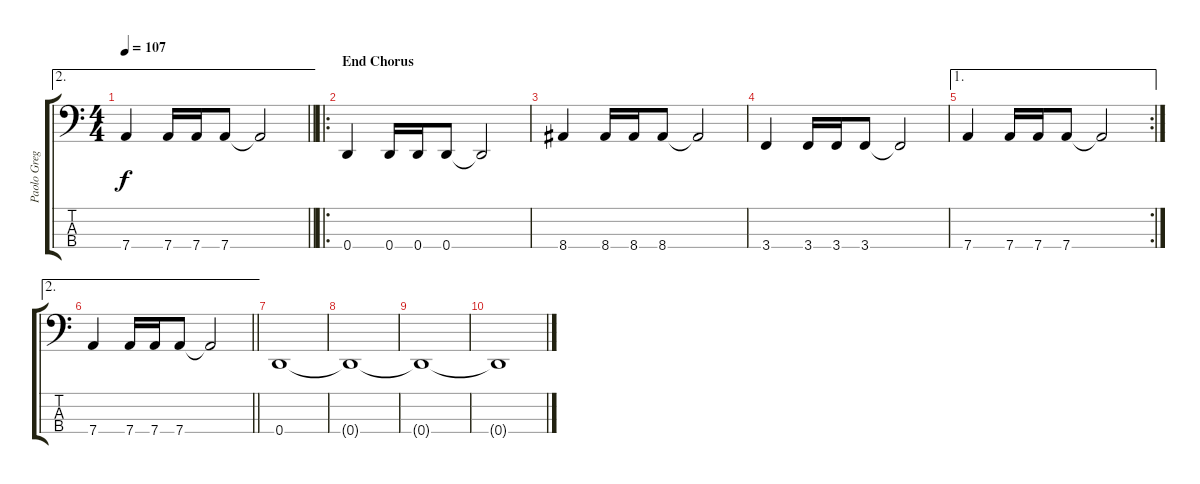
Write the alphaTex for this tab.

\track ("Paolo Gregoletto" "Paolo Greg") {instrument electricbasspick}
\staff {score tabs}
\tuning (G2 D2 A1 D1) {hide}
\ae 2
\ts (4 4)
\tempo 107
\clef f4
\barLineRight lightlight
\ks c
7.4.4{dy f} 7.4.16 7.4.16 7.4.8 7.4{t}.2 |
\ro
\section ("" "End Chorus")
0.4.4 0.4.16 0.4.16 0.4.8 0.4{t}.2 |
8.4.4 8.4.16 8.4.16 8.4.8 8.4{t}.2 |
3.4.4 3.4.16 3.4.16 3.4.8 3.4{t}.2 |
\ae 1
\rc 2
7.4.4 7.4.16 7.4.16 7.4.8 7.4{t}.2 |
\ae 2
\barLineRight lightlight
7.4.4 7.4.16 7.4.16 7.4.8 7.4{t}.2 |
0.4.1 |
0.4{t}.1 |
0.4{t}.1 |
0.4{t}.1
